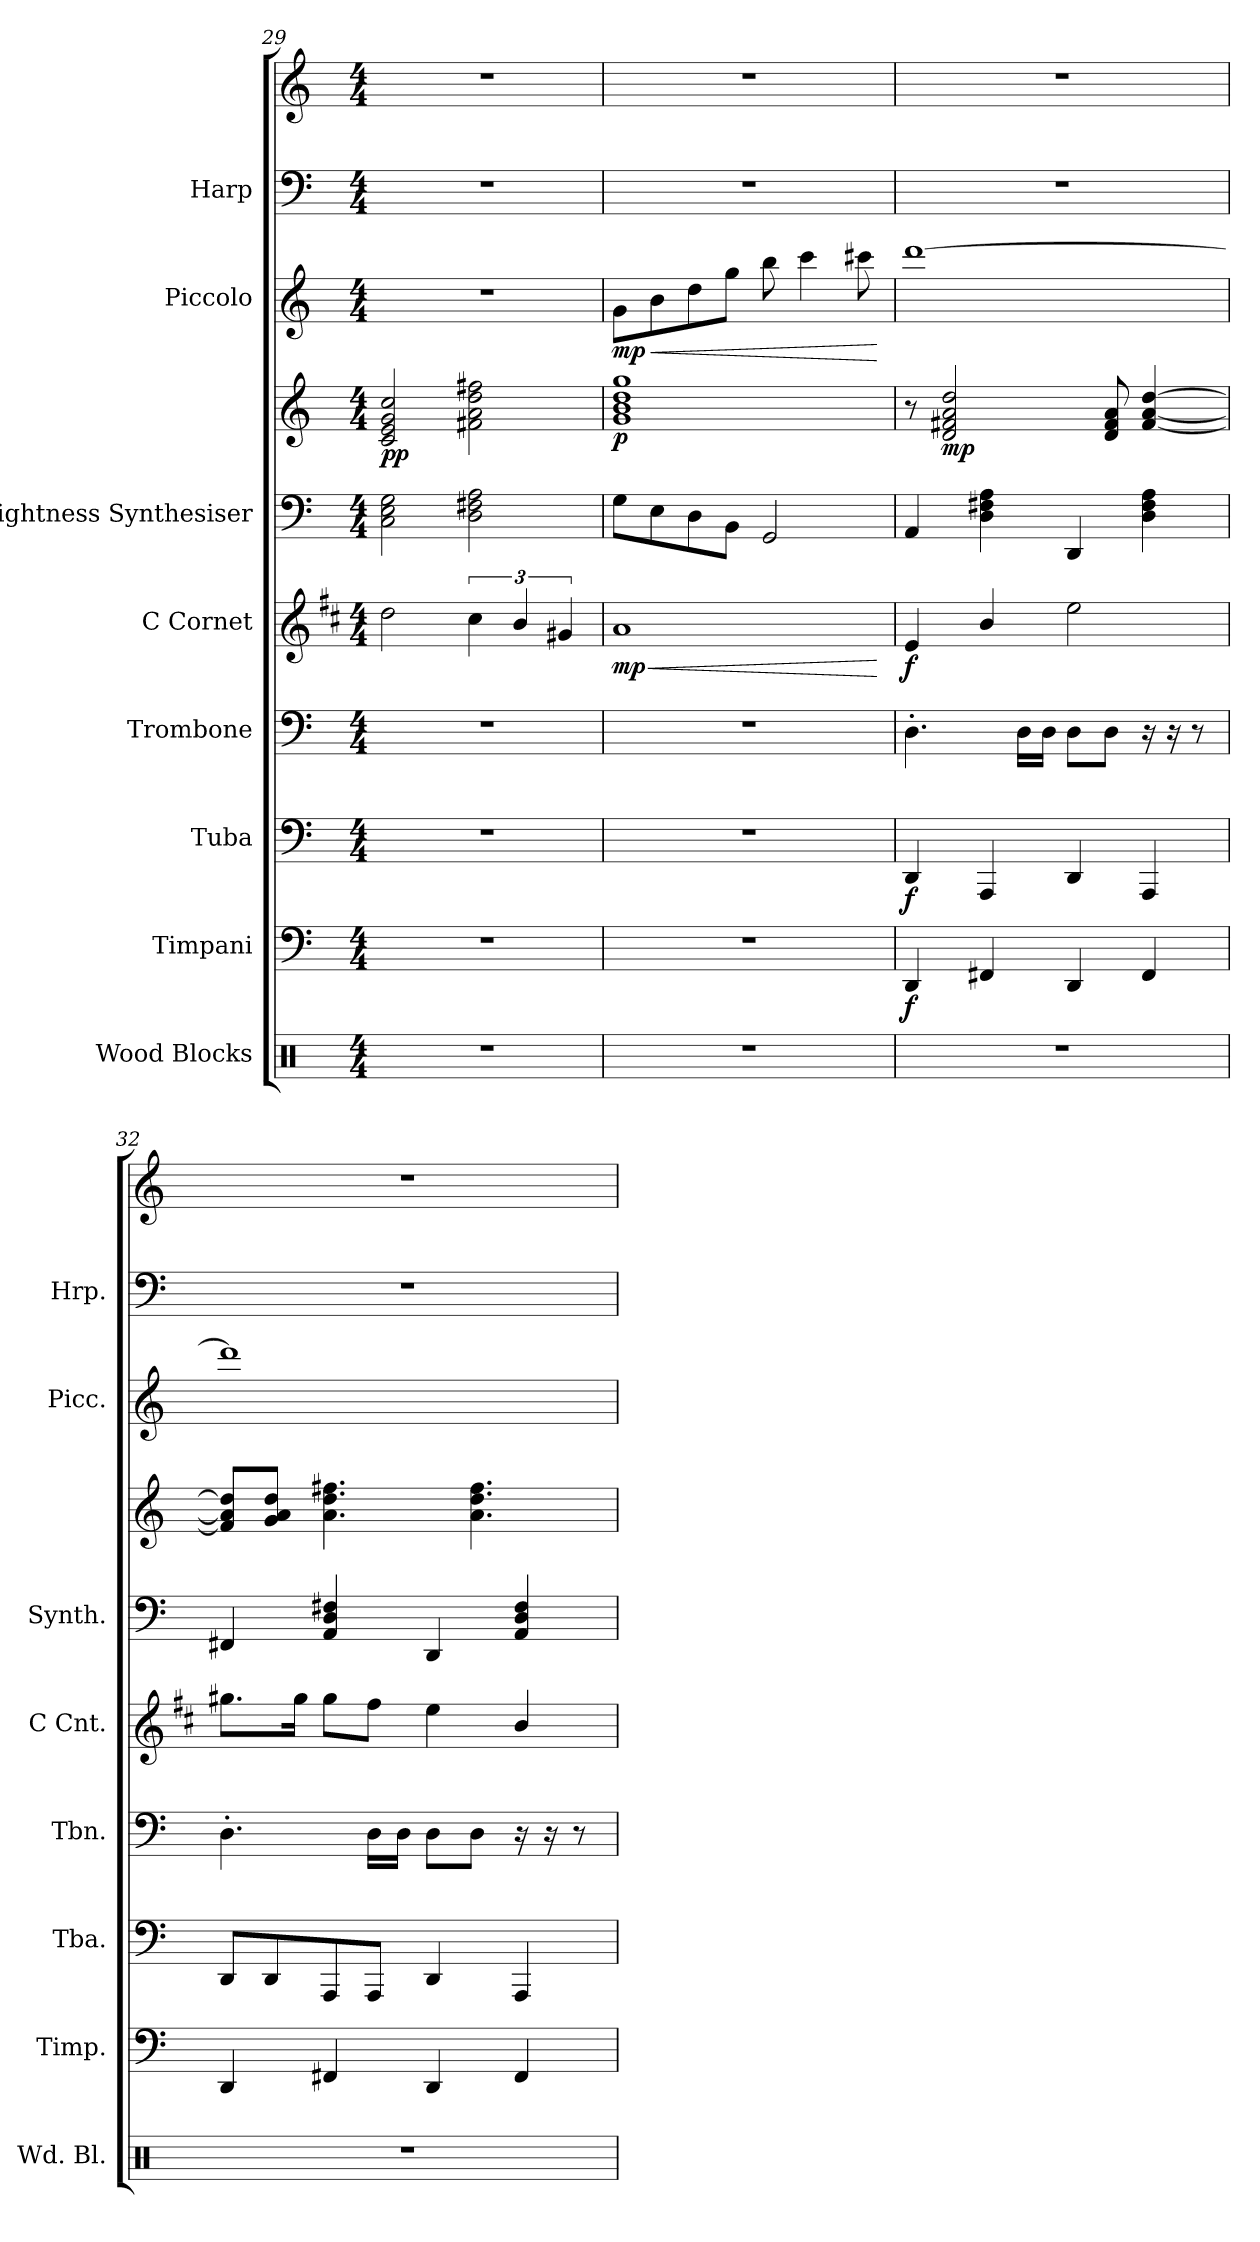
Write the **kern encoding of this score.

**kern	**kern	**dynam	**kern	**dynam	**kern	**kern	**dynam	**kern	**kern	**dynam	**kern	**dynam	**kern	**kern
*part8	*part7	*part7	*part6	*part6	*part5	*part4	*part4	*part3	*part3	*part3	*part2	*part2	*part1	*part1
*staff10	*staff9	*staff9	*staff8	*staff8	*staff7	*staff6	*staff6	*staff5	*staff4	*staff4/5	*staff3	*staff3	*staff2	*staff1
*I"Wood Blocks	*I"Timpani	*	*I"Tuba	*	*I"Trombone	*I"C Cornet	*	*I"Brightness Synthesiser	*	*	*I"Piccolo	*	*I"Harp	*
*I'Wd. Bl.	*I'Timp.	*	*I'Tba.	*	*I'Tbn.	*I'C Cnt.	*	*I'Synth.	*	*	*I'Picc.	*	*I'Hrp.	*
*clefX	*clefF4	*	*clefF4	*	*clefF4	*clefG2	*	*clefF4	*clefG2	*	*clefG2	*	*clefF4	*clefG2
*	*	*	*	*	*	*ITrd1c2	*	*	*	*	*ITrd-7c-12	*	*	*
*k[]	*k[]	*	*k[]	*	*k[]	*k[]	*	*k[]	*k[]	*	*k[]	*	*k[]	*k[]
*M4/4	*M4/4	*	*M4/4	*	*M4/4	*M4/4	*	*M4/4	*M4/4	*	*M4/4	*	*M4/4	*M4/4
=29	=29	=29	=29	=29	=29	=29	=29	=29	=29	=29	=29	=29	=29	=29
!	!	!	!	!	!	!	!	!	!	!LO:DY:b	!	!	!	!
1r	1r	.	1r	.	1r	2cc\	.	2C\ 2E\ 2G\	2c/ 2e/ 2g/ 2cc/	pp	1r	.	1r	1r
.	.	.	.	.	.	6b\	.	2D\ 2F#X\ 2A\	2f#X\ 2a\ 2dd\ 2ff#X\	.	.	.	.	.
.	.	.	.	.	.	6a/	.	.	.	.	.	.	.	.
.	.	.	.	.	.	6f#X/	.	.	.	.	.	.	.	.
=30	=30	=30	=30	=30	=30	=30	=30	=30	=30	=30	=30	=30	=30	=30
!	!	!	!	!	!	!	!LO:HP:b	!	!	!	!	!	!	!
!	!	!	!	!	!	!	!LO:DY:n=1:b	!	!	!LO:DY:b	!	!LO:DY:b	!	!
1r	1r	.	1r	.	1r	1g	< mp	8G\L	1g 1b 1dd 1gg	p	8gg\L	mp	1r	1r
!	!	!	!	!	!	!	!	!	!	!	!	!LO:HP:b	!	!
.	.	.	.	.	.	.	.	8E\	.	.	8bb\	<	.	.
.	.	.	.	.	.	.	.	8D\	.	.	8ddd\	.	.	.
.	.	.	.	.	.	.	.	8BB\J	.	.	8ggg\J	.	.	.
.	.	.	.	.	.	.	.	2GG/	.	.	8bbb\	.	.	.
.	.	.	.	.	.	.	.	.	.	.	4cccc\	.	.	.
.	.	.	.	.	.	.	.	.	.	.	8cccc#X\	.	.	.
.	.	.	.	.	.	.	[	.	.	.	.	[	.	.
!!LO:PB:g=z
=31	=31	=31	=31	=31	=31	=31	=31	=31	=31	=31	=31	=31	=31	=31
!!LO:REH:place=s1:a:B:fs=14:t=C
*	*	*	*	*	*	*	*	*	*	*	*	*	*	*MM130
!	!	!LO:DY:b	!	!LO:DY:b	!	!	!LO:DY:b	!	!	!	!	!	!	!
1r	4DD/	f	4DD/	f	4.D'\	4d/	f	4AA/	8r	.	[1dddd	.	1r	1r
!	!	!	!	!	!	!	!	!	!	!LO:DY:b	!	!	!	!
.	.	.	.	.	.	.	.	.	2d/ 2f#X/ 2a/ 2dd/	mp	.	.	.	.
.	4FF#X/	.	4AAA/	.	.	4a/	.	4D\ 4F#X\ 4A\	.	.	.	.	.	.
.	.	.	.	.	16D\LL	.	.	.	.	.	.	.	.	.
.	.	.	.	.	16D\JJ	.	.	.	.	.	.	.	.	.
.	4DD/	.	4DD/	.	8D\L	2dd\	.	4DD/	.	.	.	.	.	.
.	.	.	.	.	8D\J	.	.	.	8d/ 8f#/ 8a/	.	.	.	.	.
.	4FF#/	.	4AAA/	.	16r	.	.	4D\ 4F#\ 4A\	[4f#/ [4a/ [4dd/	.	.	.	.	.
.	.	.	.	.	16r	.	.	.	.	.	.	.	.	.
.	.	.	.	.	8r	.	.	.	.	.	.	.	.	.
=32	=32	=32	=32	=32	=32	=32	=32	=32	=32	=32	=32	=32	=32	=32
1r	4DD/	.	8DD/L	.	4.D'\	8.ff#X\L	.	4FF#X/	8f#/] 8a/] 8dd/]L	.	1dddd]	.	1r	1r
.	.	.	8DD/	.	.	.	.	.	8g/ 8a/ 8dd/J	.	.	.	.	.
.	.	.	.	.	.	16ff#\Jk	.	.	.	.	.	.	.	.
.	4FF#X/	.	8AAA/	.	.	8ff#\L	.	4AA/ 4D/ 4F#X/	4.a\ 4.dd\ 4.ff#X\	.	.	.	.	.
.	.	.	8AAA/J	.	16D\LL	8ee\J	.	.	.	.	.	.	.	.
.	.	.	.	.	16D\JJ	.	.	.	.	.	.	.	.	.
.	4DD/	.	4DD/	.	8D\L	4dd\	.	4DD/	.	.	.	.	.	.
.	.	.	.	.	8D\J	.	.	.	4.a\ 4.dd\ 4.ff#\	.	.	.	.	.
.	4FF#/	.	4AAA/	.	16r	4a/	.	4AA/ 4D/ 4F#/	.	.	.	.	.	.
.	.	.	.	.	16r	.	.	.	.	.	.	.	.	.
.	.	.	.	.	8r	.	.	.	.	.	.	.	.	.
=	=	=	=	=	=	=	=	=	=	=	=	=	=	=
*-	*-	*-	*-	*-	*-	*-	*-	*-	*-	*-	*-	*-	*-	*-
